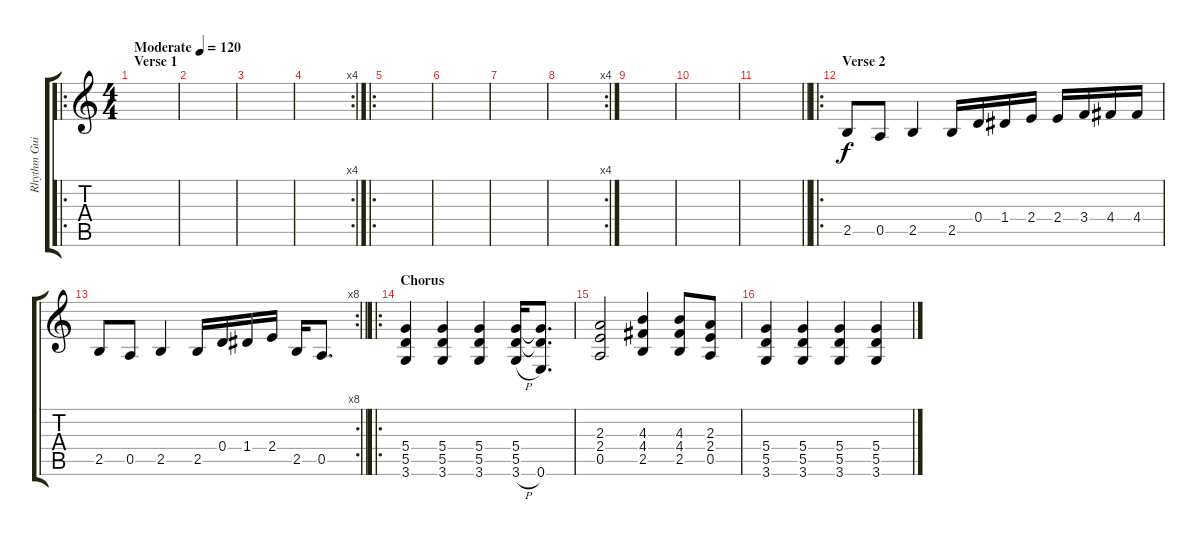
\track ("Rhythm Guitar" "Rhythm Gui") {instrument distortionguitar}
\staff {score tabs}
\tuning (E4 B3 G3 D3 A2 E2) {hide}
\ro
\ts (4 4)
\section ("" "Verse 1")
\tempo (120 "Moderate")
\clef g2
\ks c
|
|
|
\rc 4
|
\ro
|
|
|
\rc 4
|
|
|
\barLineRight lightlight
|
\ro
\section ("" "Verse 2")
2.5.8 0.5.8 2.5.4 2.5.16 0.4.16 1.4.16 2.4.16 2.4.16 3.4.16 4.4.16 4.4.16 |
\rc 8
\barLineRight lightlight
2.5.8 0.5.8 2.5.4 2.5.16 0.4.16 1.4.16 2.4.16 2.5.16 0.5.8{d} |
\ro
\section ("" "Chorus")
(5.4 5.5 3.6).4 (5.4 5.5 3.6).4 (5.4 5.5 3.6).4 (5.4 5.5 3.6{h}).16 (5.4{t} 5.5{t} 0.6).8{d} |
(2.3 2.4 0.5).2 (4.3 4.4 2.5).4 (4.3 4.4 2.5).8 (2.3 2.4 0.5).8 |
(5.4 5.5 3.6).4 (5.4 5.5 3.6).4 (5.4 5.5 3.6).4 (5.4 5.5 3.6).4
